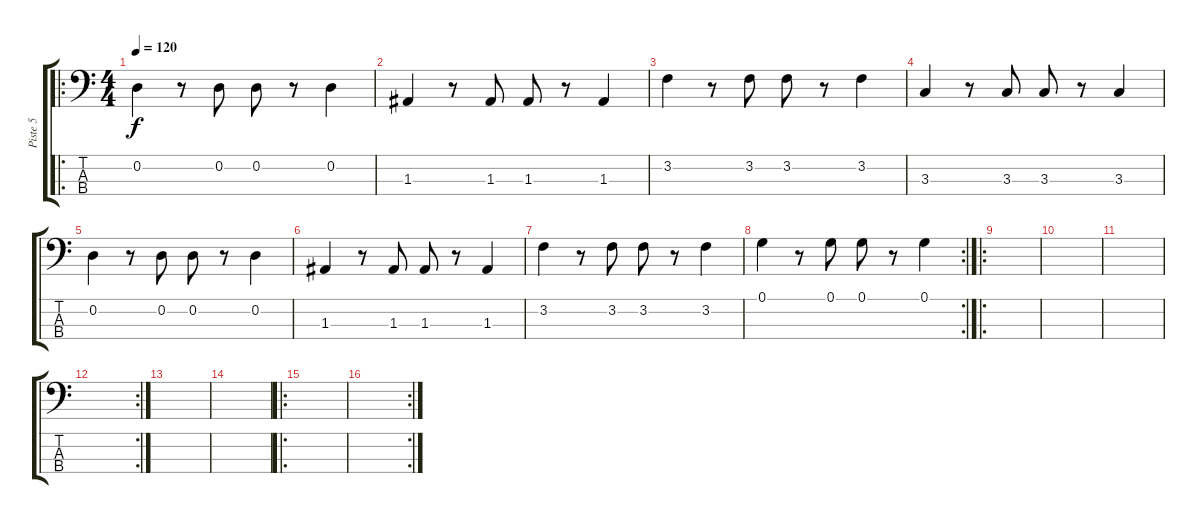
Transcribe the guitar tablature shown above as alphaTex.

\track ("Piste 5" "Piste 5") {instrument electricbassfinger}
\staff {score tabs}
\tuning (G2 D2 A1 E1) {hide}
\ro
\ts (4 4)
\tempo 120
\clef f4
\ks c
0.2.4{dy f} r.8 0.2.8 0.2.8 r.8 0.2.4 |
1.3.4 r.8 1.3.8 1.3.8 r.8 1.3.4 |
3.2.4 r.8 3.2.8 3.2.8 r.8 3.2.4 |
3.3.4 r.8 3.3.8 3.3.8 r.8 3.3.4 |
0.2.4 r.8 0.2.8 0.2.8 r.8 0.2.4 |
1.3.4 r.8 1.3.8 1.3.8 r.8 1.3.4 |
3.2.4 r.8 3.2.8 3.2.8 r.8 3.2.4 |
\rc 2
0.1.4 r.8 0.1.8 0.1.8 r.8 0.1.4 |
\ro
|
|
|
\rc 2
|
|
|
\ro
|
\rc 2
